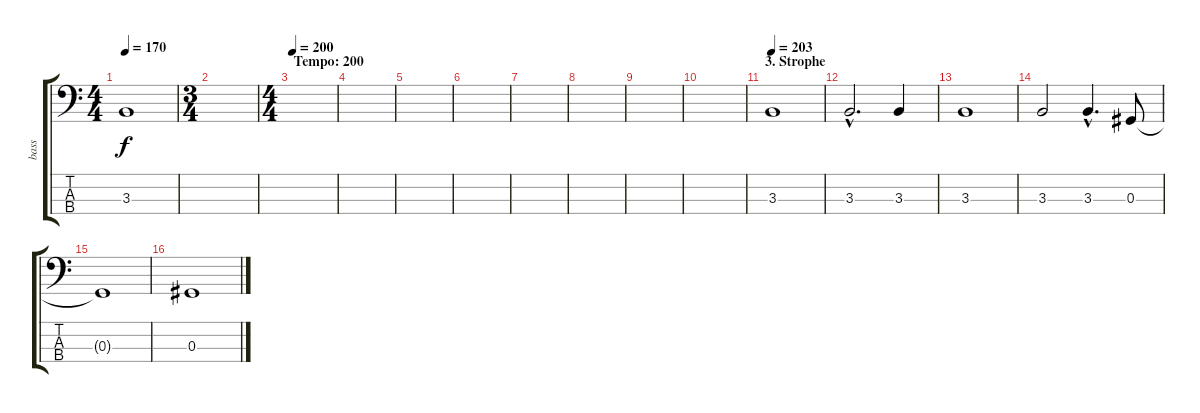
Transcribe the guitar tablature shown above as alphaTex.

\track ("bass" "bass") {instrument electricbasspick}
\staff {score tabs}
\tuning (Gb2 Db2 Ab1 Eb1) {hide}
\ts (4 4)
\tempo 170
\clef f4
\ks c
3.3{t}.1{dy f} |
\ts (3 4)
|
\ts (4 4)
\section ("" "Tempo: 200")
\tempo 200
|
|
|
|
|
|
|
|
\section ("" "3. Strophe")
\tempo 203
3.3.1{volume 14} |
3.3{hac}.2{d} 3.3.4 |
3.3.1 |
3.3.2 3.3{hac}.4{d} 0.3.8 |
0.3{t}.1 |
0.3.1
